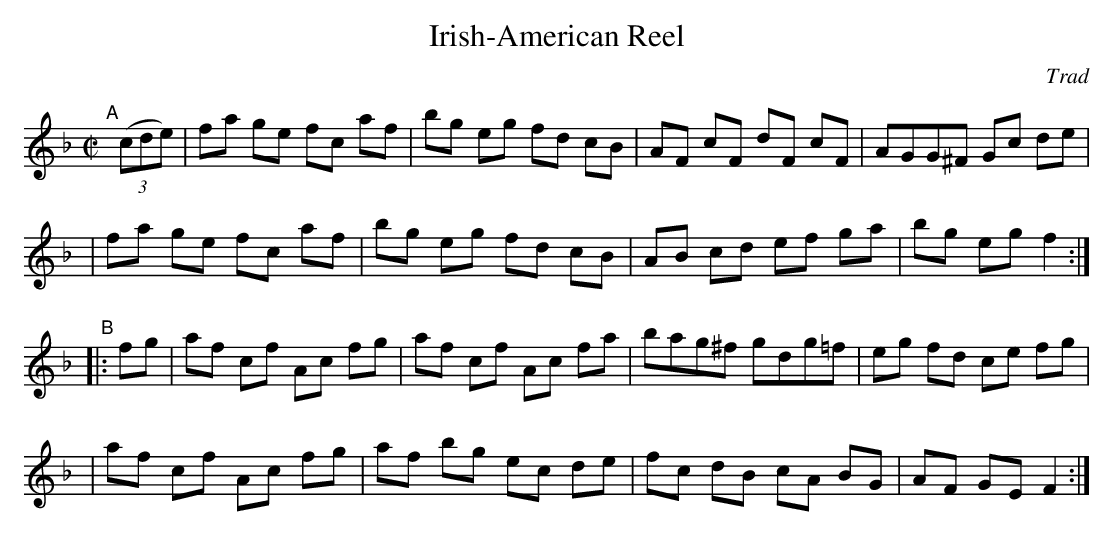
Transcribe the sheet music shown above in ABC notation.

X:1
T: Irish-American Reel
C: Trad
M: C|
L: 1/8
K: F
"^A"[|] ((3cde) \
| fa ge fc af | bg eg fd cB | AF cF dF cF | AGG^F Gc de |
| fa ge fc af | bg eg fd cB | AB cd ef ga | bg eg f2 :|
"^B"|: fg \
| af cf Ac fg | af cf Ac fa | bag^f gdg=f | eg fd ce fg |
| af cf Ac fg | af bg ec de | fc dB cA BG | AF GE F2 :|
